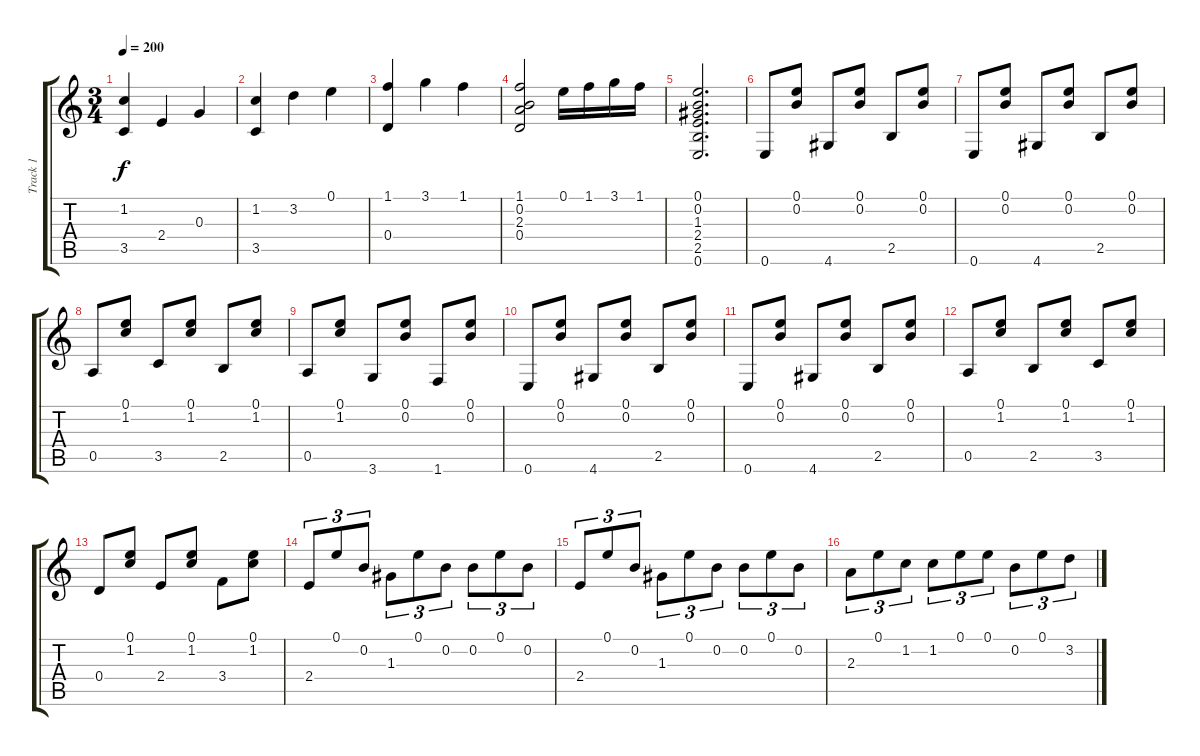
\track ("Track 1" "Track 1") {instrument acousticguitarnylon}
\staff {score tabs}
\tuning (E4 B3 G3 D3 A2 E2) {hide}
\ts (3 4)
\tempo 200
\clef g2
\ks c
(1.2 3.5).4{dy f} 2.4.4 0.3.4 |
(1.2 3.5).4 3.2.4 0.1.4 |
(1.1 0.4).4 3.1.4 1.1.4 |
(1.1 0.2 2.3 0.4).2 0.1.16 1.1.16 3.1.16 1.1.16 |
(0.1 0.2 1.3 2.4 2.5 0.6).2{d} |
0.6.8 (0.1 0.2).8 4.6.8 (0.1 0.2).8 2.5.8 (0.1 0.2).8 |
0.6.8 (0.1 0.2).8 4.6.8 (0.1 0.2).8 2.5.8 (0.1 0.2).8 |
0.5.8 (0.1 1.2).8 3.5.8 (0.1 1.2).8 2.5.8 (0.1 1.2).8 |
0.5.8 (0.1 1.2).8 3.6.8 (0.1 0.2).8 1.6.8 (0.1 0.2).8 |
0.6.8 (0.1 0.2).8 4.6.8 (0.1 0.2).8 2.5.8 (0.1 0.2).8 |
0.6.8 (0.1 0.2).8 4.6.8 (0.1 0.2).8 2.5.8 (0.1 0.2).8 |
0.5.8 (0.1 1.2).8 2.5.8 (0.1 1.2).8 3.5.8 (0.1 1.2).8 |
0.4.8 (0.1 1.2).8 2.4.8 (0.1 1.2).8 3.4.8 (0.1 1.2).8 |
2.4.8{tu (3 2)} 0.1.8{tu (3 2)} 0.2.8{tu (3 2)} 1.3.8{tu (3 2)} 0.1.8{tu (3 2)} 0.2.8{tu (3 2)} 0.2.8{tu (3 2)} 0.1.8{tu (3 2)} 0.2.8{tu (3 2)} |
2.4.8{tu (3 2)} 0.1.8{tu (3 2)} 0.2.8{tu (3 2)} 1.3.8{tu (3 2)} 0.1.8{tu (3 2)} 0.2.8{tu (3 2)} 0.2.8{tu (3 2)} 0.1.8{tu (3 2)} 0.2.8{tu (3 2)} |
2.3.8{tu (3 2)} 0.1.8{tu (3 2)} 1.2.8{tu (3 2)} 1.2.8{tu (3 2)} 0.1.8{tu (3 2)} 0.1.8{tu (3 2)} 0.2.8{tu (3 2)} 0.1.8{tu (3 2)} 3.2.8{tu (3 2)}
